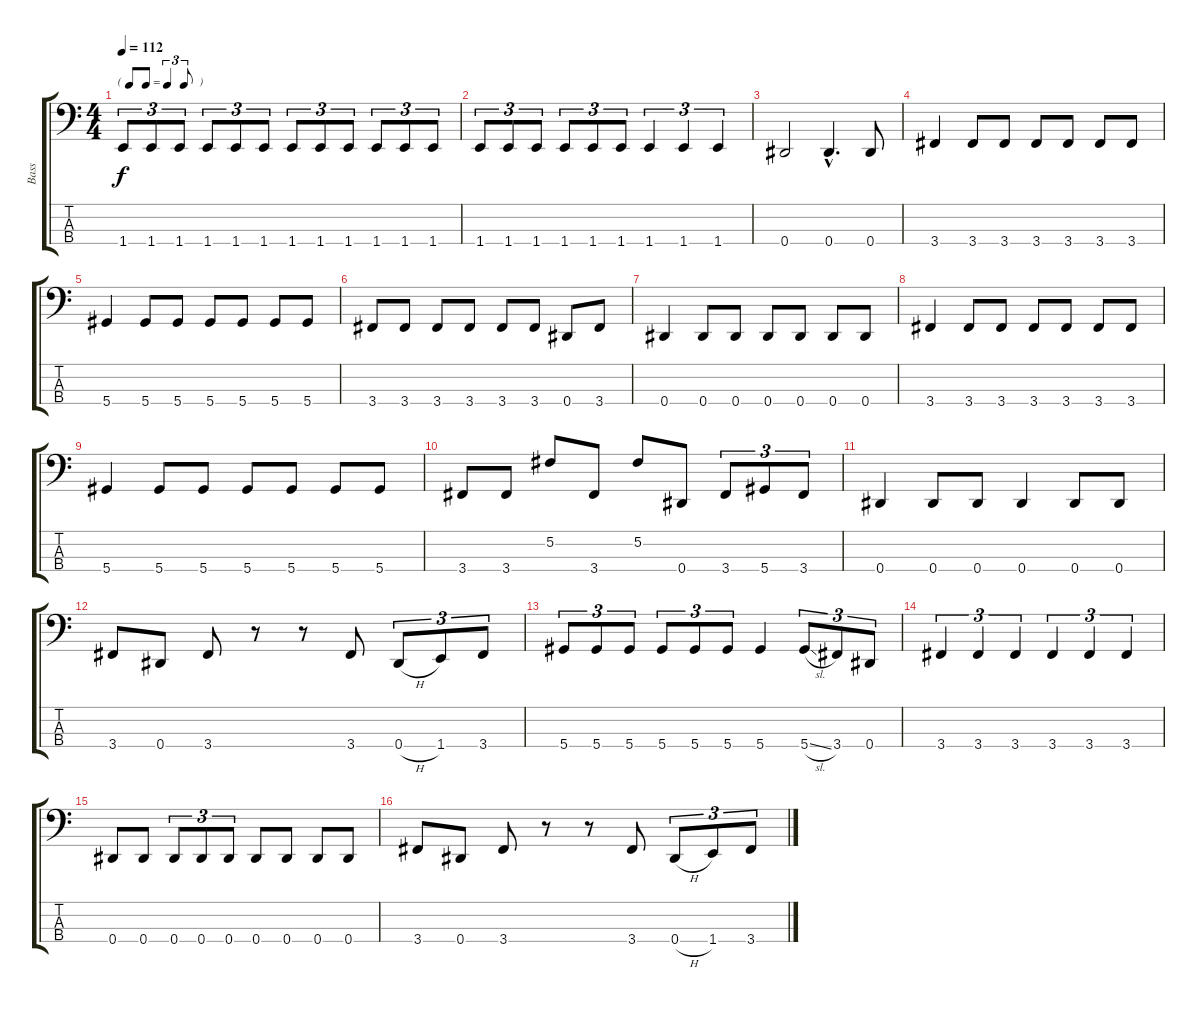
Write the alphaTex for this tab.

\track ("Bass" "Bass") {instrument electricbasspick}
\staff {score tabs}
\tuning (Gb2 Db2 Ab1 Eb1) {hide}
\ts (4 4)
\tf triplet8th
\tempo 112
\clef f4
\ks c
1.4.8{tu (3 2) dy f} 1.4.8{tu (3 2)} 1.4.8{tu (3 2)} 1.4.8{tu (3 2)} 1.4.8{tu (3 2)} 1.4.8{tu (3 2)} 1.4.8{tu (3 2)} 1.4.8{tu (3 2)} 1.4.8{tu (3 2)} 1.4.8{tu (3 2)} 1.4.8{tu (3 2)} 1.4.8{tu (3 2)} |
1.4.8{tu (3 2)} 1.4.8{tu (3 2)} 1.4.8{tu (3 2)} 1.4.8{tu (3 2)} 1.4.8{tu (3 2)} 1.4.8{tu (3 2)} 1.4.4{tu (3 2)} 1.4.4{tu (3 2)} 1.4.4{tu (3 2)} |
0.4.2 0.4{hac}.4{d} 0.4.8 |
3.4.4 3.4.8 3.4.8 3.4.8 3.4.8 3.4.8 3.4.8 |
5.4.4 5.4.8 5.4.8 5.4.8 5.4.8 5.4.8 5.4.8 |
3.4.8 3.4.8 3.4.8 3.4.8 3.4.8 3.4.8 0.4.8 3.4.8 |
0.4.4 0.4.8 0.4.8 0.4.8 0.4.8 0.4.8 0.4.8 |
3.4.4 3.4.8 3.4.8 3.4.8 3.4.8 3.4.8 3.4.8 |
5.4.4 5.4.8 5.4.8 5.4.8 5.4.8 5.4.8 5.4.8 |
3.4.8 3.4.8 5.2.8 3.4.8 5.2.8 0.4.8 3.4.8{tu (3 2)} 5.4.8{tu (3 2)} 3.4.8{tu (3 2)} |
0.4.4 0.4.8 0.4.8 0.4.4 0.4.8 0.4.8 |
3.4.8 0.4.8 3.4.8 r.8 r.8 3.4.8 0.4{h}.8{tu (3 2)} 1.4.8{tu (3 2)} 3.4.8{tu (3 2)} |
5.4.8{tu (3 2)} 5.4.8{tu (3 2)} 5.4.8{tu (3 2)} 5.4.8{tu (3 2)} 5.4.8{tu (3 2)} 5.4.8{tu (3 2)} 5.4.4 5.4{sl}.8{tu (3 2)} 3.4.8{tu (3 2)} 0.4.8{tu (3 2)} |
3.4.4{tu (3 2)} 3.4.4{tu (3 2)} 3.4.4{tu (3 2)} 3.4.4{tu (3 2)} 3.4.4{tu (3 2)} 3.4.4{tu (3 2)} |
0.4.8 0.4.8 0.4.8{tu (3 2)} 0.4.8{tu (3 2)} 0.4.8{tu (3 2)} 0.4.8 0.4.8 0.4.8 0.4.8 |
3.4.8 0.4.8 3.4.8 r.8 r.8 3.4.8 0.4{h}.8{tu (3 2)} 1.4.8{tu (3 2)} 3.4.8{tu (3 2)}
